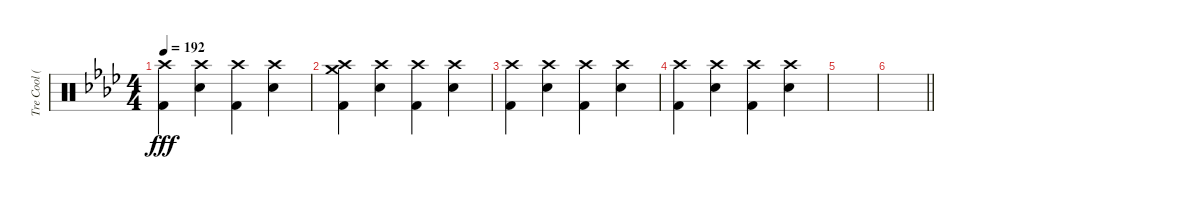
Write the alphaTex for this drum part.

\track ("Tre Cool (Drums)" "Tre Cool (") {instrument percussion}
\staff {score}
\articulation defaults
\ts (4 4)
\tempo 192
\clef neutral
\ks ab
("Crash high (hit)" "Kick (hit) 2").4{dy fff} ("Crash high (hit)" "Electric Snare (hit)").4 ("Crash high (hit)" "Kick (hit) 2").4 ("Crash high (hit)" "Electric Snare (hit)").4 |
("Crash high (hit)" "Crash medium (hit)" "Kick (hit) 2").4 ("Crash high (hit)" "Electric Snare (hit)").4 ("Crash high (hit)" "Kick (hit) 2").4 ("Crash high (hit)" "Electric Snare (hit)").4 |
("Crash high (hit)" "Kick (hit) 2").4 ("Crash high (hit)" "Electric Snare (hit)").4 ("Crash high (hit)" "Kick (hit) 2").4 ("Crash high (hit)" "Electric Snare (hit)").4 |
("Crash high (hit)" "Kick (hit) 2").4 ("Crash high (hit)" "Electric Snare (hit)").4 ("Crash high (hit)" "Kick (hit) 2").4 ("Crash high (hit)" "Electric Snare (hit)").4 |
|
\barLineRight lightlight
